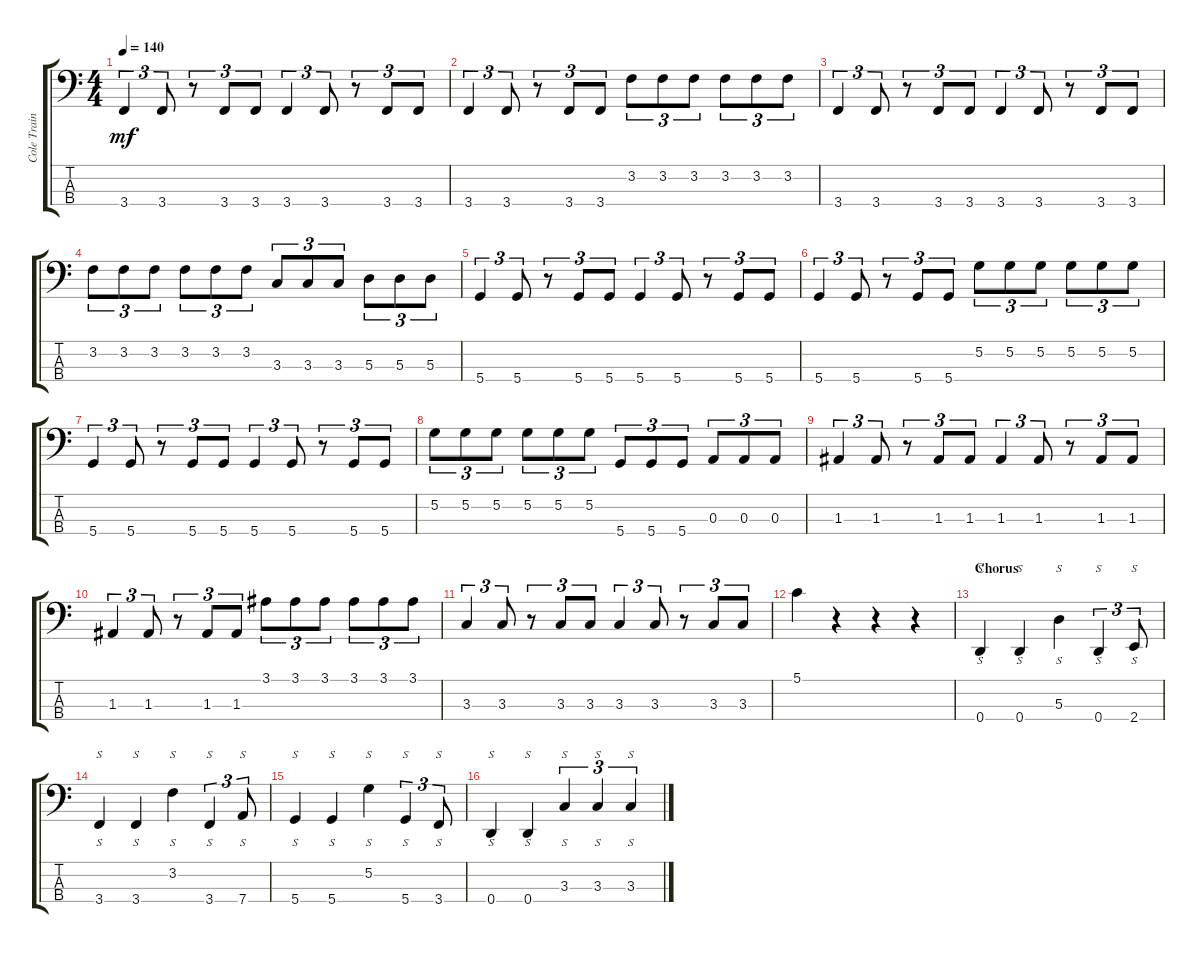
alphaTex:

\track ("Cole Train" "Cole Train") {instrument electricbassfinger}
\staff {score tabs}
\tuning (G2 D2 A1 D1) {hide}
\ts (4 4)
\tempo 140
\clef f4
\ks c
3.4.4{tu (3 2) dy mf} 3.4.8{tu (3 2)} r.8{tu (3 2)} 3.4.8{tu (3 2)} 3.4.8{tu (3 2)} 3.4.4{tu (3 2)} 3.4.8{tu (3 2)} r.8{tu (3 2)} 3.4.8{tu (3 2)} 3.4.8{tu (3 2)} |
3.4.4{tu (3 2)} 3.4.8{tu (3 2)} r.8{tu (3 2)} 3.4.8{tu (3 2)} 3.4.8{tu (3 2)} 3.2.8{tu (3 2)} 3.2.8{tu (3 2)} 3.2.8{tu (3 2)} 3.2.8{tu (3 2)} 3.2.8{tu (3 2)} 3.2.8{tu (3 2)} |
3.4.4{tu (3 2)} 3.4.8{tu (3 2)} r.8{tu (3 2)} 3.4.8{tu (3 2)} 3.4.8{tu (3 2)} 3.4.4{tu (3 2)} 3.4.8{tu (3 2)} r.8{tu (3 2)} 3.4.8{tu (3 2)} 3.4.8{tu (3 2)} |
3.2.8{tu (3 2)} 3.2.8{tu (3 2)} 3.2.8{tu (3 2)} 3.2.8{tu (3 2)} 3.2.8{tu (3 2)} 3.2.8{tu (3 2)} 3.3.8{tu (3 2)} 3.3.8{tu (3 2)} 3.3.8{tu (3 2)} 5.3.8{tu (3 2)} 5.3.8{tu (3 2)} 5.3.8{tu (3 2)} |
5.4.4{tu (3 2)} 5.4.8{tu (3 2)} r.8{tu (3 2)} 5.4.8{tu (3 2)} 5.4.8{tu (3 2)} 5.4.4{tu (3 2)} 5.4.8{tu (3 2)} r.8{tu (3 2)} 5.4.8{tu (3 2)} 5.4.8{tu (3 2)} |
5.4.4{tu (3 2)} 5.4.8{tu (3 2)} r.8{tu (3 2)} 5.4.8{tu (3 2)} 5.4.8{tu (3 2)} 5.2.8{tu (3 2)} 5.2.8{tu (3 2)} 5.2.8{tu (3 2)} 5.2.8{tu (3 2)} 5.2.8{tu (3 2)} 5.2.8{tu (3 2)} |
5.4.4{tu (3 2)} 5.4.8{tu (3 2)} r.8{tu (3 2)} 5.4.8{tu (3 2)} 5.4.8{tu (3 2)} 5.4.4{tu (3 2)} 5.4.8{tu (3 2)} r.8{tu (3 2)} 5.4.8{tu (3 2)} 5.4.8{tu (3 2)} |
5.2.8{tu (3 2)} 5.2.8{tu (3 2)} 5.2.8{tu (3 2)} 5.2.8{tu (3 2)} 5.2.8{tu (3 2)} 5.2.8{tu (3 2)} 5.4.8{tu (3 2)} 5.4.8{tu (3 2)} 5.4.8{tu (3 2)} 0.3.8{tu (3 2)} 0.3.8{tu (3 2)} 0.3.8{tu (3 2)} |
1.3.4{tu (3 2)} 1.3.8{tu (3 2)} r.8{tu (3 2)} 1.3.8{tu (3 2)} 1.3.8{tu (3 2)} 1.3.4{tu (3 2)} 1.3.8{tu (3 2)} r.8{tu (3 2)} 1.3.8{tu (3 2)} 1.3.8{tu (3 2)} |
1.3.4{tu (3 2)} 1.3.8{tu (3 2)} r.8{tu (3 2)} 1.3.8{tu (3 2)} 1.3.8{tu (3 2)} 3.1.8{tu (3 2)} 3.1.8{tu (3 2)} 3.1.8{tu (3 2)} 3.1.8{tu (3 2)} 3.1.8{tu (3 2)} 3.1.8{tu (3 2)} |
3.3.4{tu (3 2)} 3.3.8{tu (3 2)} r.8{tu (3 2)} 3.3.8{tu (3 2)} 3.3.8{tu (3 2)} 3.3.4{tu (3 2)} 3.3.8{tu (3 2)} r.8{tu (3 2)} 3.3.8{tu (3 2)} 3.3.8{tu (3 2)} |
5.1.4 r.4 r.4 r.4 |
\section ("" "Chorus")
0.4.4{s} 0.4.4{s} 5.3.4{s} 0.4.4{s tu (3 2)} 2.4.8{s tu (3 2)} |
3.4.4{s} 3.4.4{s} 3.2.4{s} 3.4.4{s tu (3 2)} 7.4.8{s tu (3 2)} |
5.4.4{s} 5.4.4{s} 5.2.4{s} 5.4.4{s tu (3 2)} 3.4.8{s tu (3 2)} |
0.4.4{s} 0.4.4{s} 3.3.4{s tu (3 2)} 3.3.4{s tu (3 2)} 3.3.4{s tu (3 2)}
